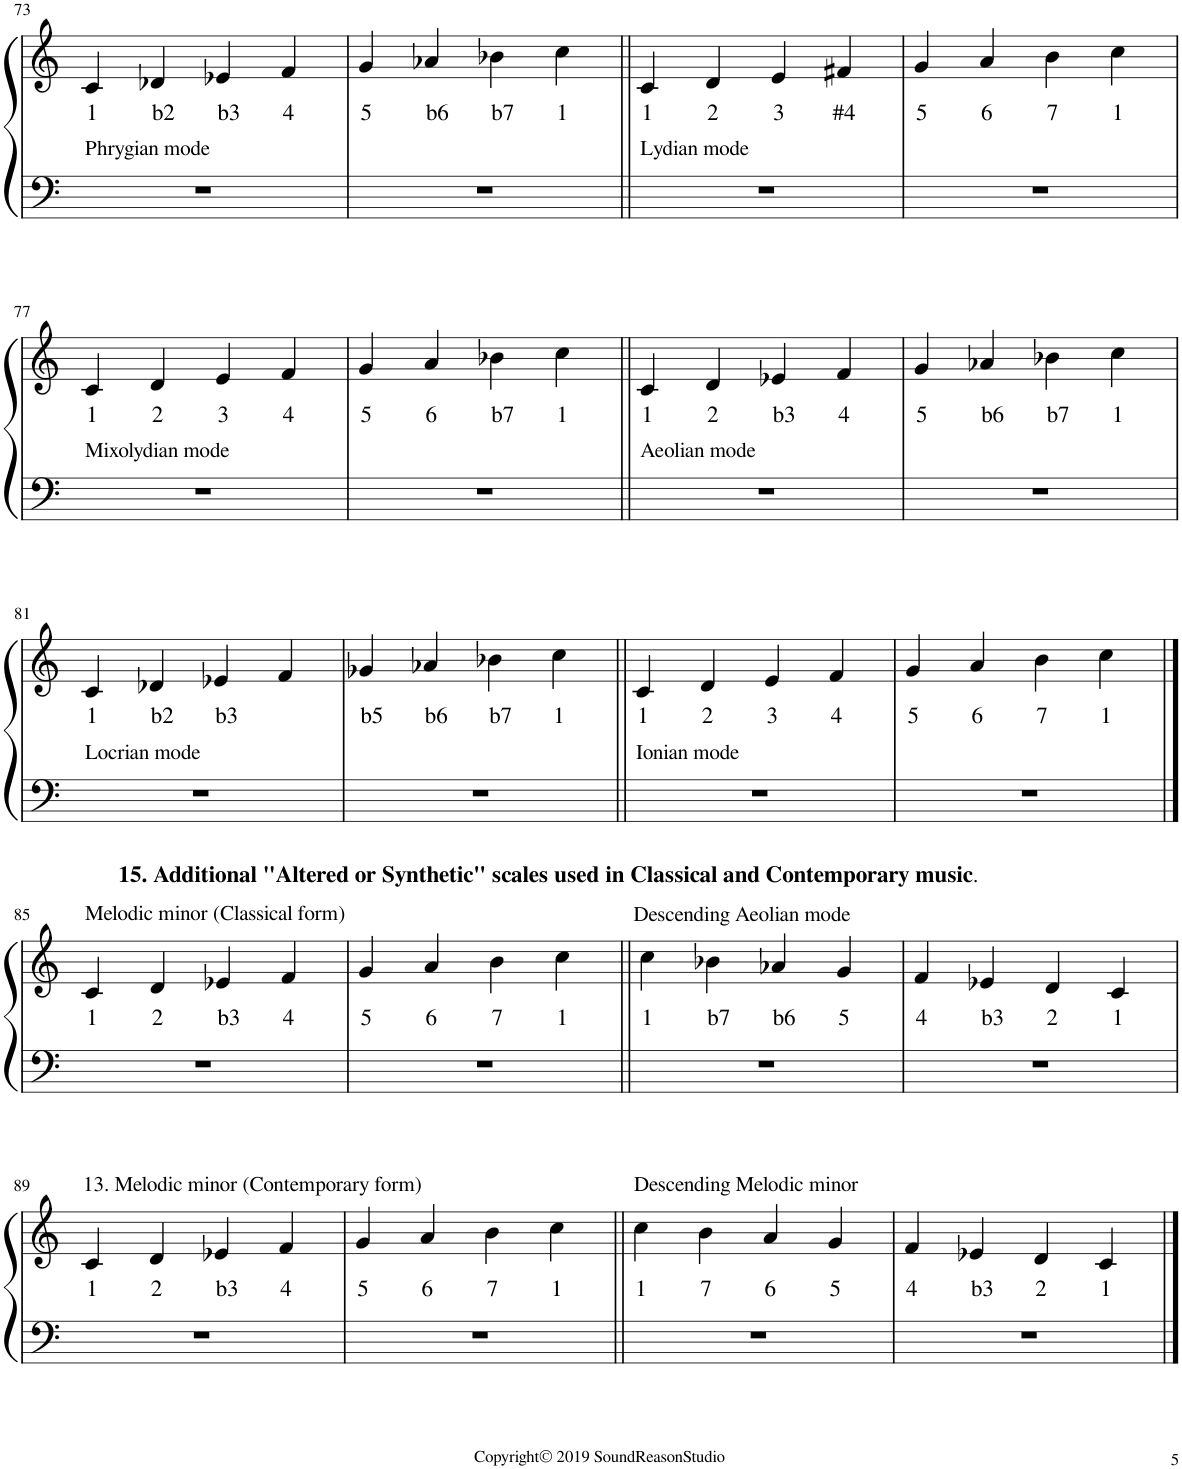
**kern	**kern	**text
*part1	*part1	*part1
*staff2	*staff1	*staff1
*I"Piano	*	*
*I'Pno.	*	*
!!LO:PB:g=z
*clefF4	*clefG2	*
*k[]	*k[]	*
*M4/4	*M4/4	*
=73	=73	=73
!LO:TX:a:t=Phrygian mode	!	!
!	!	!LO:LY:b
1r	4c/	1
!	!	!LO:LY:b
.	4d-X/	b2
!	!	!LO:LY:b
.	4e-X/	b3
!	!	!LO:LY:b
.	4f/	4
=74	=74	=74
!	!	!LO:LY:b
1r	4g/	5
!	!	!LO:LY:b
.	4a-X/	b6
!	!	!LO:LY:b
.	4b-X\	b7
!	!	!LO:LY:b
.	4cc\	1
=75||	=75||	=75||
!LO:TX:a:t=Lydian mode	!	!
!	!	!LO:LY:b
1r	4c/	1
!	!	!LO:LY:b
.	4d/	2
!	!	!LO:LY:b
.	4e/	3
!	!	!LO:LY:b
.	4f#X/	#4
=76	=76	=76
!	!	!LO:LY:b
1r	4g/	5
!	!	!LO:LY:b
.	4a/	6
!	!	!LO:LY:b
.	4b\	7
!	!	!LO:LY:b
.	4cc\	1
!!LO:LB:g=z
=77	=77	=77
!LO:TX:a:t=Mixolydian mode	!	!
!	!	!LO:LY:b
1r	4c/	1
!	!	!LO:LY:b
.	4d/	2
!	!	!LO:LY:b
.	4e/	3
!	!	!LO:LY:b
.	4f/	4
=78	=78	=78
!	!	!LO:LY:b
1r	4g/	5
!	!	!LO:LY:b
.	4a/	6
!	!	!LO:LY:b
.	4b-X\	b7
!	!	!LO:LY:b
.	4cc\	1
=79||	=79||	=79||
!LO:TX:a:t=Aeolian mode	!	!
!	!	!LO:LY:b
1r	4c/	1
!	!	!LO:LY:b
.	4d/	2
!	!	!LO:LY:b
.	4e-X/	b3
!	!	!LO:LY:b
.	4f/	4
=80	=80	=80
!	!	!LO:LY:b
1r	4g/	5
!	!	!LO:LY:b
.	4a-X/	b6
!	!	!LO:LY:b
.	4b-X\	b7
!	!	!LO:LY:b
.	4cc\	1
!!LO:LB:g=z
=81	=81	=81
!LO:TX:a:t=Locrian mode	!	!
!	!	!LO:LY:b
1r	4c/	1
!	!	!LO:LY:b
.	4d-X/	b2
!	!	!LO:LY:b
.	4e-X/	b3
.	4f/	.
=82	=82	=82
!	!	!LO:LY:b
1r	4g-X/	b5
!	!	!LO:LY:b
.	4a-X/	b6
!	!	!LO:LY:b
.	4b-X\	b7
!	!	!LO:LY:b
.	4cc\	1
=83||	=83||	=83||
!LO:TX:a:t=Ionian mode	!	!
!	!	!LO:LY:b
1r	4c/	1
!	!	!LO:LY:b
.	4d/	2
!	!	!LO:LY:b
.	4e/	3
!	!	!LO:LY:b
.	4f/	4
=84	=84	=84
!	!	!LO:LY:b
1r	4g/	5
!	!	!LO:LY:b
.	4a/	6
!	!	!LO:LY:b
.	4b\	7
!	!	!LO:LY:b
.	4cc\	1
!!LO:LB:g=z
==85	==85	==85
!	!LO:TX:a:t=Melodic minor (Classical form)	!
!	!	!LO:LY:b
1r	4c/	1
!	!	!LO:LY:b
.	4d/	2
!	!	!LO:LY:b
.	4e-X/	b3
!	!	!LO:LY:b
.	4f/	4
=86	=86	=86
!	!	!LO:LY:b
1r	4g/	5
!	!	!LO:LY:b
.	4a/	6
!	!LO:TX:a:B:t=15. Additional "Altered or Synthetic" scales used in Classical and Contemporary music	!
!	!LO:TX:a:t=.	!
!	!	!LO:LY:b
.	4b\	7
!	!	!LO:LY:b
.	4cc\	1
=87||	=87||	=87||
!	!LO:TX:a:t=Descending Aeolian mode	!
!	!	!LO:LY:b
1r	4cc\	1
!	!	!LO:LY:b
.	4b-X\	b7
!	!	!LO:LY:b
.	4a-X/	b6
!	!	!LO:LY:b
.	4g/	5
=88	=88	=88
!	!	!LO:LY:b
1r	4f/	4
!	!	!LO:LY:b
.	4e-X/	b3
!	!	!LO:LY:b
.	4d/	2
!	!	!LO:LY:b
.	4c/	1
!!LO:LB:g=z
=89	=89	=89
!	!LO:TX:a:t=13. Melodic minor (Contemporary form)	!
!	!	!LO:LY:b
1r	4c/	1
!	!	!LO:LY:b
.	4d/	2
!	!	!LO:LY:b
.	4e-X/	b3
!	!	!LO:LY:b
.	4f/	4
=90	=90	=90
!	!	!LO:LY:b
1r	4g/	5
!	!	!LO:LY:b
.	4a/	6
!	!	!LO:LY:b
.	4b\	7
!	!	!LO:LY:b
.	4cc\	1
=91||	=91||	=91||
!	!LO:TX:a:t=Descending Melodic minor	!
!	!	!LO:LY:b
1r	4cc\	1
!	!	!LO:LY:b
.	4b\	7
!	!	!LO:LY:b
.	4a/	6
!	!	!LO:LY:b
.	4g/	5
=92	=92	=92
!	!	!LO:LY:b
1r	4f/	4
!	!	!LO:LY:b
.	4e-X/	b3
!	!	!LO:LY:b
.	4d/	2
!	!	!LO:LY:b
.	4c/	1
==	==	==
*-	*-	*-
